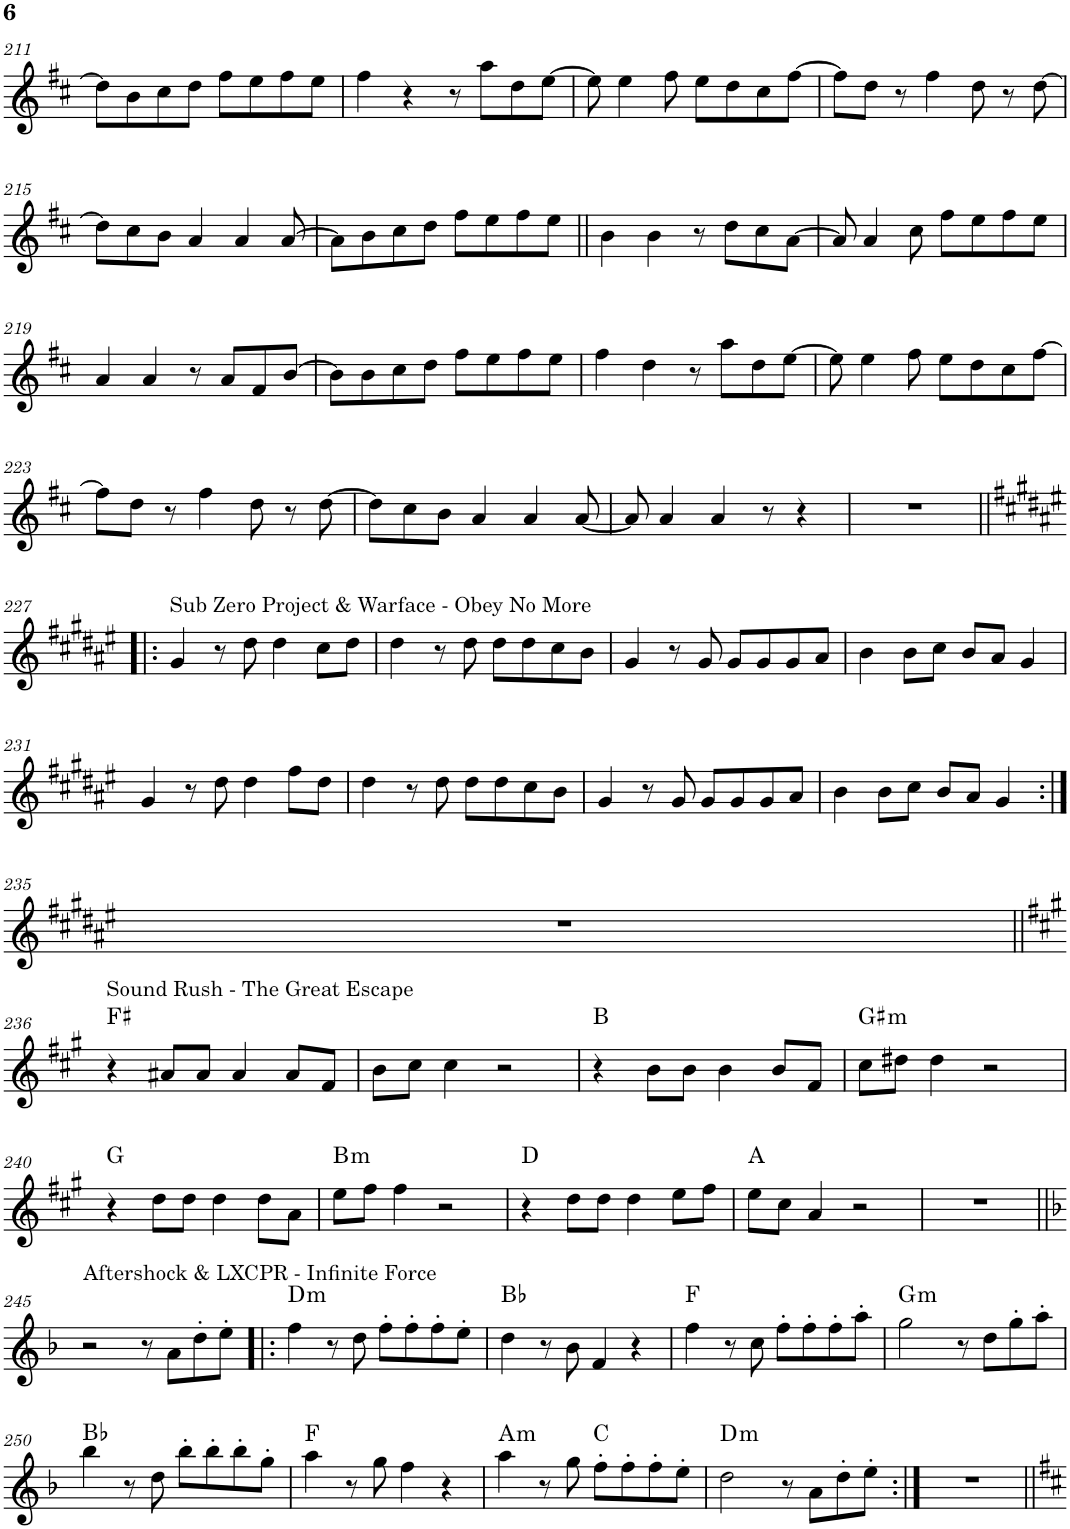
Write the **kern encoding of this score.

**kern	**harte
*part1	*part1
*staff1	*
*I"Bb Trumpet	*
*I'Bb Tpt.	*
!!LO:PB:g=z
*clefG2	*
*Trd1c2	*
*k[f#c#]	*
*M4/4	*
=211	=211
8dd\L]	.
8b\	.
8cc#\	.
8dd\J	.
8ff#\L	.
8ee\	.
8ff#\	.
8ee\J	.
=212	=212
4ff#\	.
4r	.
8r	.
8aa\L	.
8dd\	.
[8ee\J	.
=213	=213
8ee\]	.
4ee\	.
8ff#\	.
8ee\L	.
8dd\	.
8cc#\	.
[8ff#\J	.
=214	=214
8ff#\L]	.
8dd\J	.
8r	.
4ff#\	.
8dd\	.
8r	.
[8dd\	.
!!LO:LB:g=z
=215	=215
8dd\L]	.
8cc#\	.
8b\J	.
4a/	.
4a/	.
[8a/	.
=216	=216
8a\L]	.
8b\	.
8cc#\	.
8dd\J	.
8ff#\L	.
8ee\	.
8ff#\	.
8ee\J	.
=217||	=217||
4b\	.
4b\	.
8r	.
8dd\L	.
8cc#\	.
[8a\J	.
=218	=218
8a/]	.
4a/	.
8cc#\	.
8ff#\L	.
8ee\	.
8ff#\	.
8ee\J	.
!!LO:LB:g=z
=219	=219
4a/	.
4a/	.
8r	.
8a/L	.
8f#/	.
[8b/J	.
=220	=220
8b\L]	.
8b\	.
8cc#\	.
8dd\J	.
8ff#\L	.
8ee\	.
8ff#\	.
8ee\J	.
=221	=221
4ff#\	.
4dd\	.
8r	.
8aa\L	.
8dd\	.
[8ee\J	.
=222	=222
8ee\]	.
4ee\	.
8ff#\	.
8ee\L	.
8dd\	.
8cc#\	.
[8ff#\J	.
!!LO:LB:g=z
=223	=223
8ff#\L]	.
8dd\J	.
8r	.
4ff#\	.
8dd\	.
8r	.
[8dd\	.
=224	=224
8dd\L]	.
8cc#\	.
8b\J	.
4a/	.
4a/	.
[8a/	.
=225	=225
8a/]	.
4a/	.
4a/	.
8r	.
4r	.
=226	=226
1r	.
!!LO:LB:g=z
=227!|:	=227!|:
*k[f#c#g#d#a#e#]	*
!LO:TX:a:t=Sub Zero Project & Warface - Obey No More	!
4g#/	.
8r	.
8dd#\	.
4dd#\	.
8cc#\L	.
8dd#\J	.
=228	=228
4dd#\	.
8r	.
8dd#\	.
8dd#\L	.
8dd#\	.
8cc#\	.
8b\J	.
=229	=229
4g#/	.
8r	.
8g#/	.
8g#/L	.
8g#/	.
8g#/	.
8a#/J	.
=230	=230
4b\	.
8b\L	.
8cc#\J	.
8b/L	.
8a#/J	.
4g#/	.
!!LO:LB:g=z
=231	=231
4g#/	.
8r	.
8dd#\	.
4dd#\	.
8ff#\L	.
8dd#\J	.
=232	=232
4dd#\	.
8r	.
8dd#\	.
8dd#\L	.
8dd#\	.
8cc#\	.
8b\J	.
=233	=233
4g#/	.
8r	.
8g#/	.
8g#/L	.
8g#/	.
8g#/	.
8a#/J	.
=234	=234
4b\	.
8b\L	.
8cc#\J	.
8b/L	.
8a#/J	.
4g#/	.
!!LO:LB:g=z
=235:|!	=235:|!
1r	.
!!LO:LB:g=z
=236||	=236||
*k[f#c#g#]	*
!LO:TX:a:t=Sound Rush - The Great Escape	!
4r	F#:maj
8a#X/L	.
8a#/J	.
4a#/	.
8a#/L	.
8f#/J	.
=237	=237
8b\L	.
8cc#\J	.
4cc#\	.
2r	.
=238	=238
4r	B:maj
8b\L	.
8b\J	.
4b\	.
8b/L	.
8f#/J	.
=239	=239
!	!LO:H:kt=m
8cc#\L	G#:min
8dd#X\J	.
4dd#\	.
2r	.
!!LO:LB:g=z
=240	=240
4r	G:maj
8dd\L	.
8dd\J	.
4dd\	.
8dd\L	.
8a\J	.
=241	=241
!	!LO:H:kt=m
8ee\L	B:min
8ff#\J	.
4ff#\	.
2r	.
=242	=242
4r	D:maj
8dd\L	.
8dd\J	.
4dd\	.
8ee\L	.
8ff#\J	.
=243	=243
8ee\L	A:maj
8cc#\J	.
4a/	.
2r	.
=244	=244
1r	.
!!LO:LB:g=z
=245||	=245||
*k[b-]	*
!LO:TX:a:t=Aftershock & LXCPR - Infinite Force	!
2r	.
8r	.
8a\L	.
8dd'\	.
8ee'\J	.
=246!|:	=246!|:
!	!LO:H:kt=m
4ff\	D:min
8r	.
8dd\	.
8ff'\L	.
8ff'\	.
8ff'\	.
8ee'\J	.
=247	=247
4dd\	Bb:maj
8r	.
8b-\	.
4f/	.
4r	.
=248	=248
4ff\	F:maj
8r	.
8cc\	.
8ff'\L	.
8ff'\	.
8ff'\	.
8aa'\J	.
=249	=249
!	!LO:H:kt=m
2gg\	G:min
8r	.
8dd\L	.
8gg'\	.
8aa'\J	.
!!LO:LB:g=z
=250	=250
4bb-\	Bb:maj
8r	.
8dd\	.
8bb-'\L	.
8bb-'\	.
8bb-'\	.
8gg'\J	.
=251	=251
4aa\	F:maj
8r	.
8gg\	.
4ff\	.
4r	.
=252	=252
!	!LO:H:kt=m
4aa\	A:min
8r	.
8gg\	.
8ff'\L	C:maj
8ff'\	.
8ff'\	.
8ee'\J	.
=253	=253
!	!LO:H:kt=m
2dd\	D:min
8r	.
8a\L	.
8dd'\	.
8ee'\J	.
=254:|!	=254:|!
1r	.
=||	=||
*-	*-
